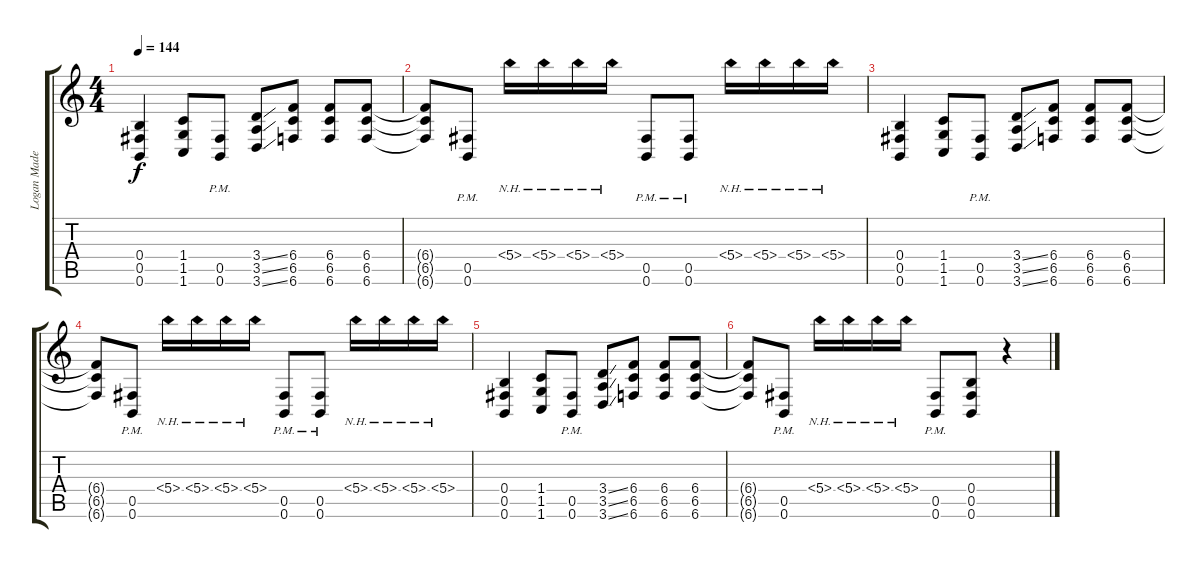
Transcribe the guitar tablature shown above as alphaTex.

\track ("Logan Mader" "Logan Made") {instrument distortionguitar}
\staff {score tabs}
\tuning (Db4 Ab3 E3 B2 Gb2 B1) {hide}
\ts (4 4)
\tempo 144
\clef g2
\ks c
(0.4 0.5 0.6).4{dy f} (1.4 1.5 1.6).8 (0.5{pm} 0.6{pm}).8 (3.4{ss} 3.5{ss} 3.6{ss}).8 (6.4 6.5 6.6).8 (6.4 6.5 6.6).8 (6.4 6.5 6.6).8 |
(6.4{t} 6.5{t} 6.6{t}).8 (0.5{pm} 0.6{pm}).8 5.4{nh}.16 5.4{nh}.16 5.4{nh}.16 5.4{nh}.16 (0.5{pm} 0.6{pm}).8 (0.5{pm} 0.6{pm}).8 5.4{nh}.16 5.4{nh}.16 5.4{nh}.16 5.4{nh}.16 |
(0.4 0.5 0.6).4 (1.4 1.5 1.6).8 (0.5{pm} 0.6{pm}).8 (3.4{ss} 3.5{ss} 3.6{ss}).8 (6.4 6.5 6.6).8 (6.4 6.5 6.6).8 (6.4 6.5 6.6).8 |
(6.4{t} 6.5{t} 6.6{t}).8 (0.5{pm} 0.6{pm}).8 5.4{nh}.16 5.4{nh}.16 5.4{nh}.16 5.4{nh}.16 (0.5{pm} 0.6{pm}).8 (0.5{pm} 0.6{pm}).8 5.4{nh}.16 5.4{nh}.16 5.4{nh}.16 5.4{nh}.16 |
(0.4 0.5 0.6).4 (1.4 1.5 1.6).8 (0.5{pm} 0.6{pm}).8 (3.4{ss} 3.5{ss} 3.6{ss}).8 (6.4 6.5 6.6).8 (6.4 6.5 6.6).8 (6.4 6.5 6.6).8 |
(6.4{t} 6.5{t} 6.6{t}).8 (0.5{pm} 0.6{pm}).8 5.4{nh}.16 5.4{nh}.16 5.4{nh}.16 5.4{nh}.16 (0.5{pm} 0.6{pm}).8 (0.4 0.5 0.6).8 r.4
